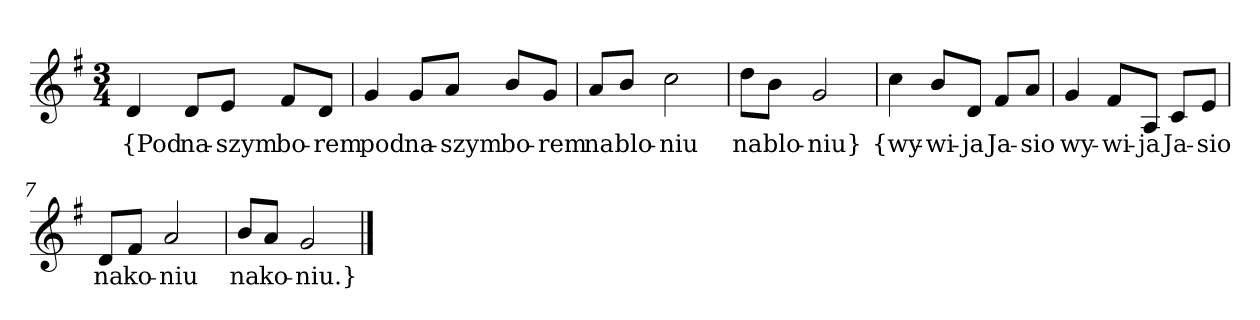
**kern	**text
*part1	*part1
*staff1	*staff1
*clefG2	*
*k[f#]	*
*G:	*
*M3/4	*
=	=
4d	{Pod
8d/L	na-
8e/J	-szym
8f#/L	bo-
8d/J	-rem
=2	=2
4g	pod
8g/L	na-
8a/J	-szym
8b/L	bo-
8g/J	-rem
=3	=3
8a/L	na
8b/J	blo-
2cc	-niu
=4	=4
8dd\L	na
8b\J	blo-
2g	-niu}
=5y	=5y
4cc	{wy-
8b/L	-wi-
8d/J	-ja
8f#/L	Ja-
8a/J	-sio
=6	=6
4g	wy-
8f#/L	-wi-
8A/J	-ja
8c/L	Ja-
8e/J	-sio
=7	=7
8d/L	na
8f#/J	ko-
2a	-niu
=8	=8
8b/L	na
8a/J	ko-
2g	-niu.}
==	==
*-	*-
